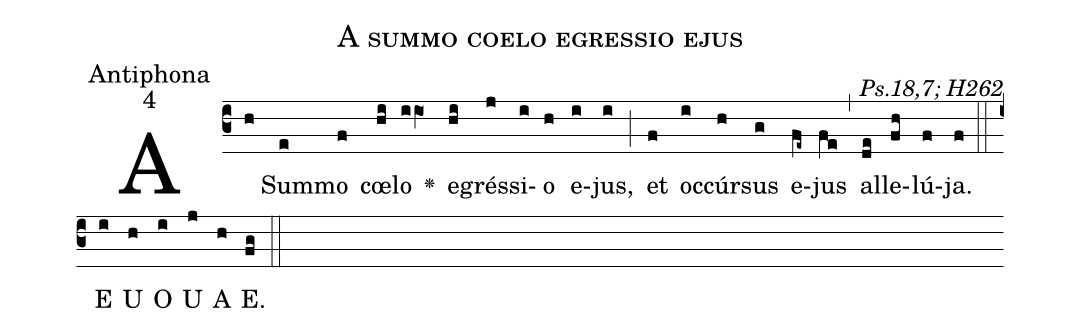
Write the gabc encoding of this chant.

name:A summo coelo egressio ejus;
office-part:Antiphona;
mode:4;
commentary:Ps.18,7; H262;
%%
(c3)A(h) Sum(e)mo(f) cœ(hi)lo(iiO1)  <v>\greheightstar</v>()
e(hi)grés(j)si(i)o(h) e(i)jus,(i) (;) et(f) oc(i)cúr(h)sus(g) e(fe~)jus(fe) (,) al(de)le(fh)lú(f)ja.(f) (::)
E(i) U(h) O(i) U(j) A(h) E.(fg) (::)
